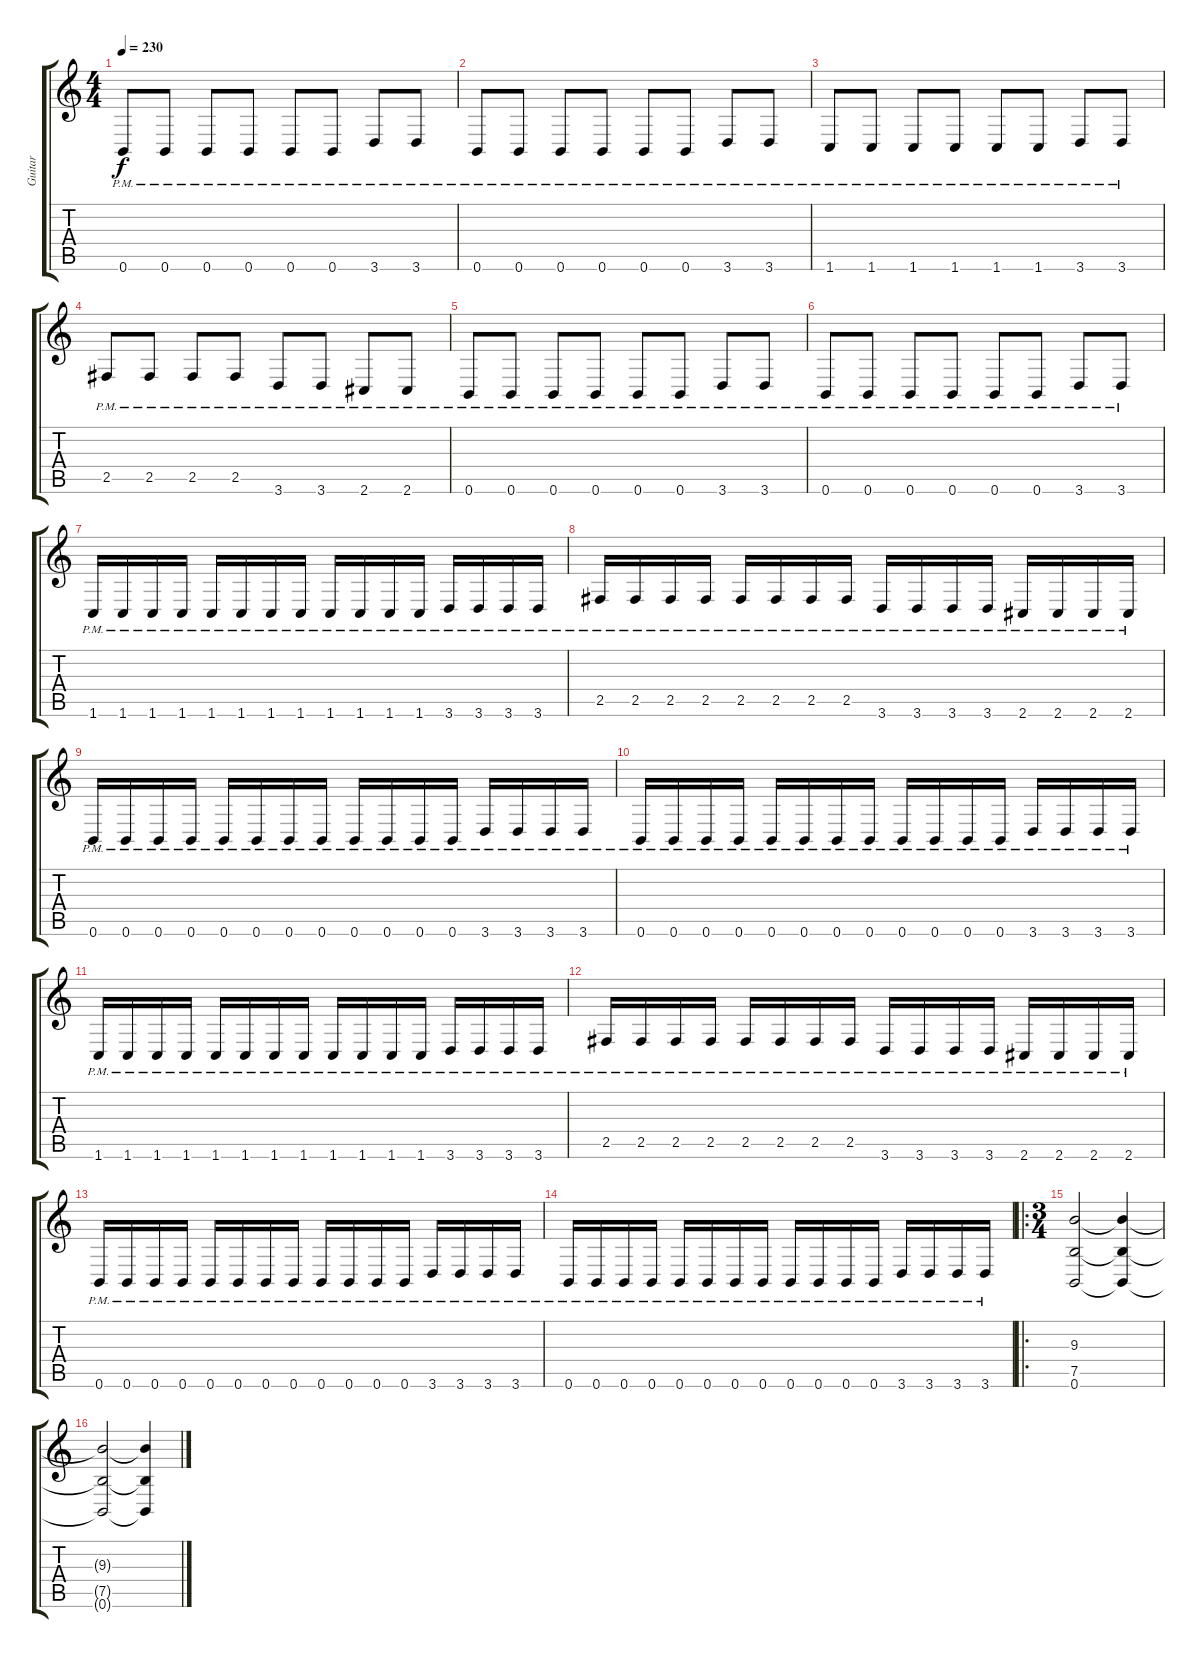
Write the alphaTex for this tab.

\track ("Guitar" "Guitar") {instrument distortionguitar}
\staff {score tabs}
\tuning (B3 Gb3 D3 A2 E2 B1) {hide}
\ts (4 4)
\tempo 230
\clef g2
\ks c
0.6{pm}.8{dy f} 0.6{pm}.8 0.6{pm}.8 0.6{pm}.8 0.6{pm}.8 0.6{pm}.8 3.6{pm}.8 3.6{pm}.8 |
0.6{pm}.8 0.6{pm}.8 0.6{pm}.8 0.6{pm}.8 0.6{pm}.8 0.6{pm}.8 3.6{pm}.8 3.6{pm}.8 |
1.6{pm}.8 1.6{pm}.8 1.6{pm}.8 1.6{pm}.8 1.6{pm}.8 1.6{pm}.8 3.6{pm}.8 3.6{pm}.8 |
2.5{pm}.8 2.5{pm}.8 2.5{pm}.8 2.5{pm}.8 3.6{pm}.8 3.6{pm}.8 2.6{pm}.8 2.6{pm}.8 |
0.6{pm}.8 0.6{pm}.8 0.6{pm}.8 0.6{pm}.8 0.6{pm}.8 0.6{pm}.8 3.6{pm}.8 3.6{pm}.8 |
0.6{pm}.8 0.6{pm}.8 0.6{pm}.8 0.6{pm}.8 0.6{pm}.8 0.6{pm}.8 3.6{pm}.8 3.6{pm}.8 |
1.6{pm}.16 1.6{pm}.16 1.6{pm}.16 1.6{pm}.16 1.6{pm}.16 1.6{pm}.16 1.6{pm}.16 1.6{pm}.16 1.6{pm}.16 1.6{pm}.16 1.6{pm}.16 1.6{pm}.16 3.6{pm}.16 3.6{pm}.16 3.6{pm}.16 3.6{pm}.16 |
2.5{pm}.16 2.5{pm}.16 2.5{pm}.16 2.5{pm}.16 2.5{pm}.16 2.5{pm}.16 2.5{pm}.16 2.5{pm}.16 3.6{pm}.16 3.6{pm}.16 3.6{pm}.16 3.6{pm}.16 2.6{pm}.16 2.6{pm}.16 2.6{pm}.16 2.6{pm}.16 |
0.6{pm}.16 0.6{pm}.16 0.6{pm}.16 0.6{pm}.16 0.6{pm}.16 0.6{pm}.16 0.6{pm}.16 0.6{pm}.16 0.6{pm}.16 0.6{pm}.16 0.6{pm}.16 0.6{pm}.16 3.6{pm}.16 3.6{pm}.16 3.6{pm}.16 3.6{pm}.16 |
0.6{pm}.16 0.6{pm}.16 0.6{pm}.16 0.6{pm}.16 0.6{pm}.16 0.6{pm}.16 0.6{pm}.16 0.6{pm}.16 0.6{pm}.16 0.6{pm}.16 0.6{pm}.16 0.6{pm}.16 3.6{pm}.16 3.6{pm}.16 3.6{pm}.16 3.6{pm}.16 |
1.6{pm}.16 1.6{pm}.16 1.6{pm}.16 1.6{pm}.16 1.6{pm}.16 1.6{pm}.16 1.6{pm}.16 1.6{pm}.16 1.6{pm}.16 1.6{pm}.16 1.6{pm}.16 1.6{pm}.16 3.6{pm}.16 3.6{pm}.16 3.6{pm}.16 3.6{pm}.16 |
2.5{pm}.16 2.5{pm}.16 2.5{pm}.16 2.5{pm}.16 2.5{pm}.16 2.5{pm}.16 2.5{pm}.16 2.5{pm}.16 3.6{pm}.16 3.6{pm}.16 3.6{pm}.16 3.6{pm}.16 2.6{pm}.16 2.6{pm}.16 2.6{pm}.16 2.6{pm}.16 |
0.6{pm}.16 0.6{pm}.16 0.6{pm}.16 0.6{pm}.16 0.6{pm}.16 0.6{pm}.16 0.6{pm}.16 0.6{pm}.16 0.6{pm}.16 0.6{pm}.16 0.6{pm}.16 0.6{pm}.16 3.6{pm}.16 3.6{pm}.16 3.6{pm}.16 3.6{pm}.16 |
0.6{pm}.16 0.6{pm}.16 0.6{pm}.16 0.6{pm}.16 0.6{pm}.16 0.6{pm}.16 0.6{pm}.16 0.6{pm}.16 0.6{pm}.16 0.6{pm}.16 0.6{pm}.16 0.6{pm}.16 3.6{pm}.16 3.6{pm}.16 3.6{pm}.16 3.6{pm}.16 |
\ro
\ts (3 4)
(9.3 7.5 0.6).2 (9.3{t} 7.5{t} 0.6{t}).4 |
(9.3{t} 7.5{t} 0.6{t}).2 (9.3{t} 7.5{t} 0.6{t}).4
